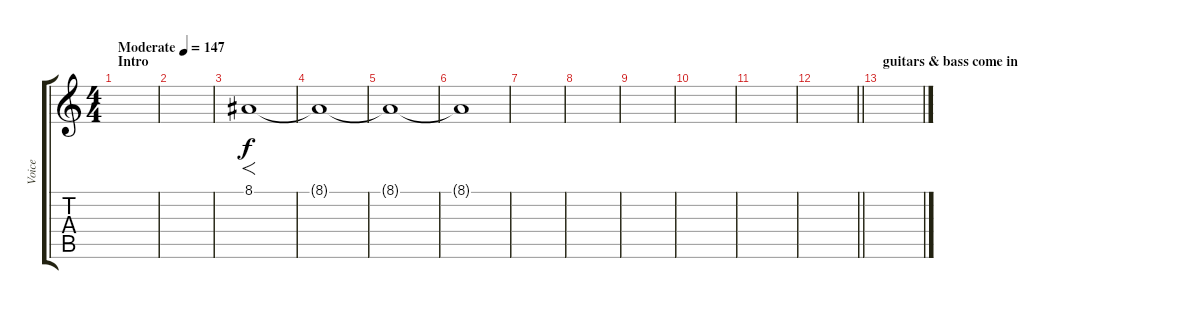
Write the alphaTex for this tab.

\track ("Voice" "Voice") {instrument lead1square}
\staff {score tabs}
\tuning (D4 A3 F3 C3 G2 D2) {hide}
\ts (4 4)
\section ("" "Intro")
\tempo (147 "Moderate")
\clef g2
\ks c
|
|
8.1.1{f} |
8.1{t}.1 |
8.1{t}.1 |
8.1{t}.1 |
|
|
|
|
|
\barLineRight lightlight
|
\section ("" "guitars & bass come in")
